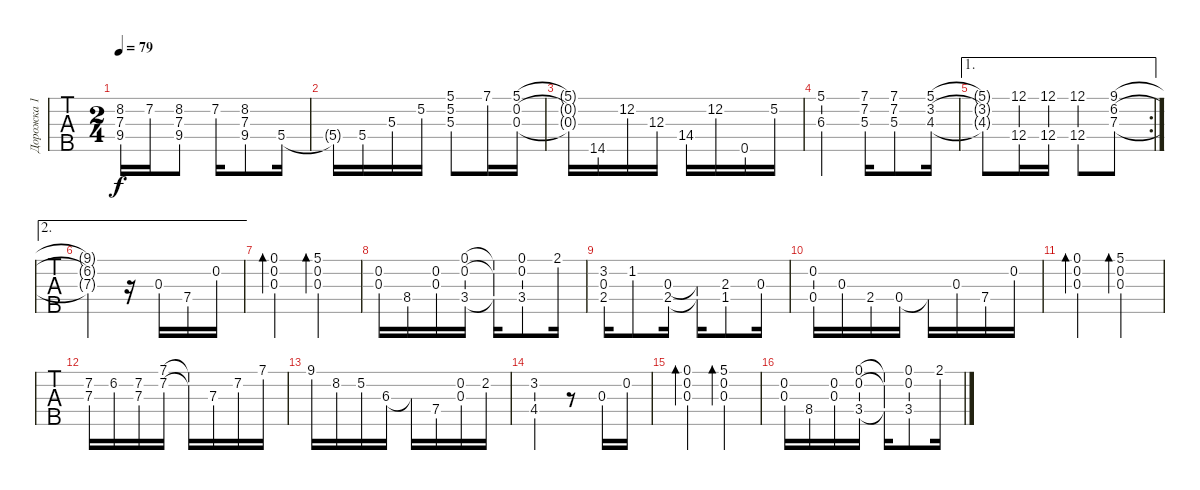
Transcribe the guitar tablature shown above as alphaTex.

\track ("Дорожка 1" "Дорожка 1") {instrument banjo}
\staff {tabs}
\tuning (D4 B3 G3 D3 G4) {hide}
\displaytranspose 12
\ts (2 4)
\tempo 79
\clef g2
\ks c
(8.2{t} 7.3{t} 9.4{t}).16{dy f} 7.2.16 (8.2 7.3 9.4).8 7.2.16 (8.2 7.3 9.4).8 5.4.16 |
5.4{t}.16 5.4.16 5.3.16 5.2.16 (5.1 5.2 5.3).8 7.1.16 (5.1 0.2 0.3).16 |
(5.1{t} 0.2{t} 0.3{t}).16 14.5.16 12.2.16 12.3.16 14.4.16 12.2.16 0.5.16 5.2.16 |
(5.1 6.3).4 (7.1 7.2 5.3).16 (7.1 7.2 5.3).8 (5.1 3.2 4.3).16 |
\ae 1
\rc 2
(5.1{t} 3.2{t} 4.3{t}).8 (12.1 12.4).16 (12.1 12.4).16 (12.1 12.4).8 (9.1 6.2 7.3).8 |
\ae 2
(9.1{t} 6.2{t} 7.3{t}).4 r.16 0.3.16 7.4.16 0.2.16 |
(0.1 0.2 0.3).4{bd 240} (5.1 0.2 0.3).4{bd 240} |
(0.2 0.3).16 8.4.16 (0.2 0.3).16 (0.1 0.2 3.4).16 (0.1{t} 0.2{t} 3.4{t}).16 (0.1 0.2 3.4).8 2.1.16 |
(3.2 0.3 2.4).16 1.2.8 (0.3 2.4).16 (0.3{t} 2.4{t}).16 (2.3 1.4).8 0.3.16 |
(0.2 0.4).16 0.3.16 2.4.16 0.4.16 0.4{t}.16 0.3.16 7.4.16 0.2.16 |
(0.1 0.2 0.3).4{bd 240} (5.1 0.2 0.3).4{bd 240} |
(7.2 7.3).16 6.2.16 (7.2 7.3).16 (7.1 7.2).16 (7.1{t} 7.2{t}).16 7.3.16 7.2.16 7.1.16 |
9.1.16 8.2.16 5.2.16 6.3.16 6.3{t}.16 7.4.16 (0.2 0.3).16 2.2.16 |
(3.2 4.4).4 r.8 0.3.16 0.2.16 |
(0.1 0.2 0.3).4{bd 240} (5.1 0.2 0.3).4{bd 240} |
(0.2 0.3).16 8.4.16 (0.2 0.3).16 (0.1 0.2 3.4).16 (0.1{t} 0.2{t} 3.4{t}).16 (0.1 0.2 3.4).8 2.1.16
